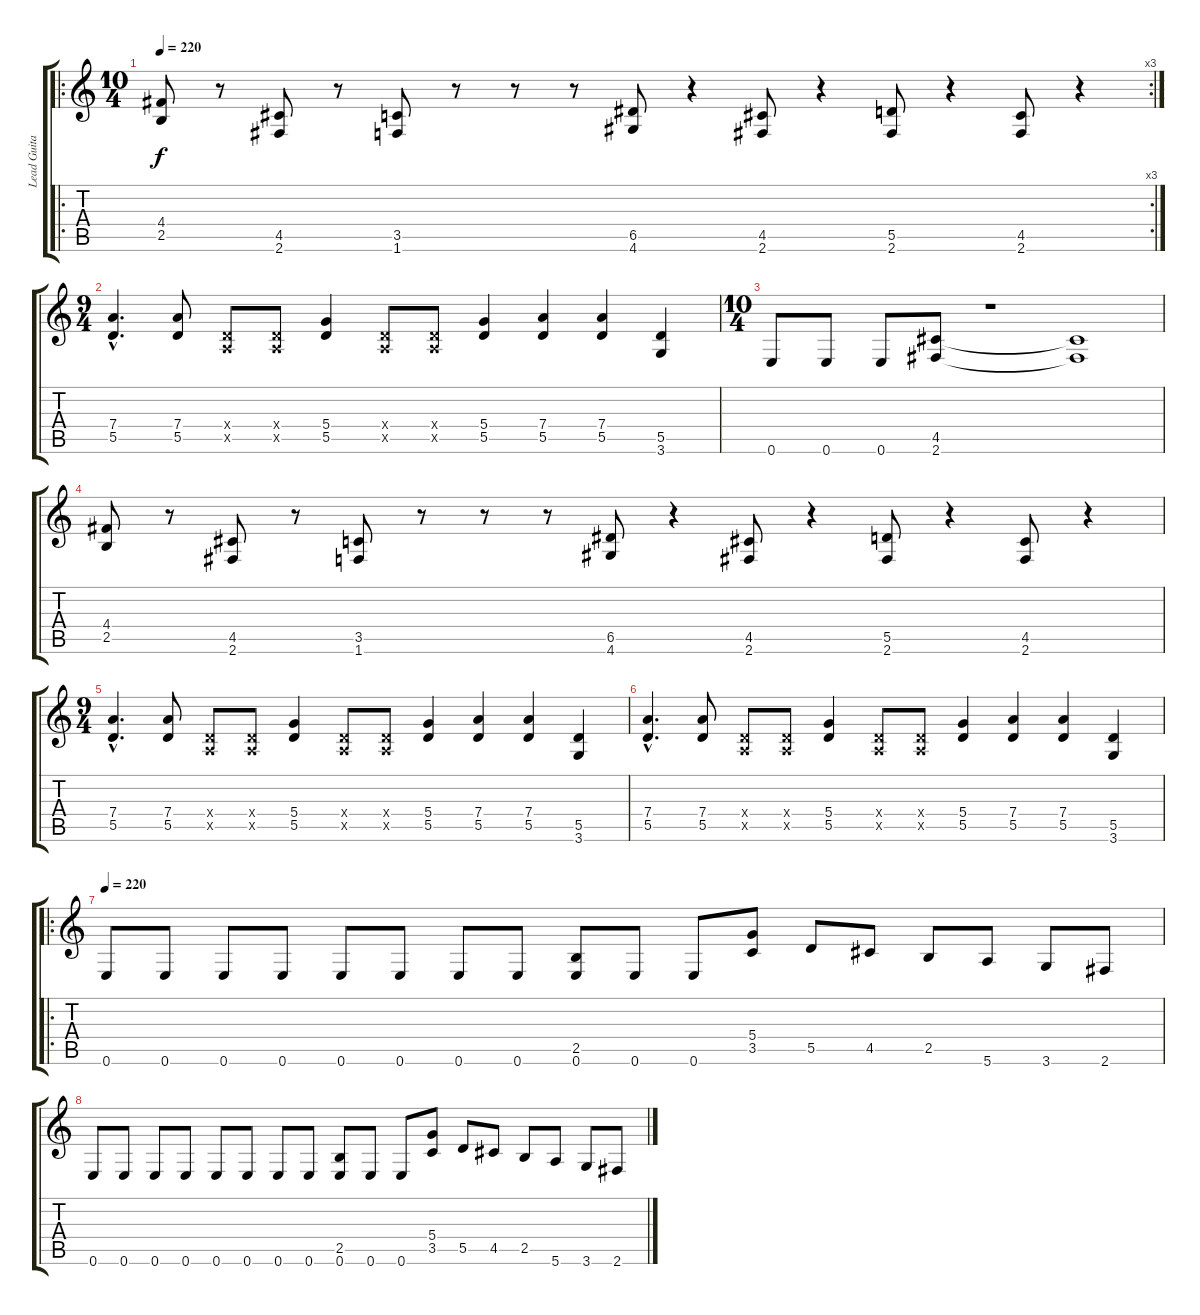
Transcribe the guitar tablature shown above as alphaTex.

\track ("Lead Guitar" "Lead Guita") {instrument distortionguitar}
\staff {score tabs}
\tuning (E4 B3 G3 D3 A2 E2) {hide}
\ro
\rc 3
\ts (10 4)
\tempo 220
\clef g2
\ks c
(4.4 2.5).8{dy f} r.8 (4.5 2.6).8 r.8 (3.5 1.6).8 r.8 r.8 r.8 (6.5 4.6).8 r.4 (4.5 2.6).8 r.4 (5.5 2.6).8 r.4 (4.5 2.6).8 r.4 |
\ts (9 4)
(7.4{hac} 5.5{hac}).4{d} (7.4 5.5).8 (0.4{x} 0.5{x}).8 (0.4{x} 0.5{x}).8 (5.4 5.5).4 (0.4{x} 0.5{x}).8 (0.4{x} 0.5{x}).8 (5.4 5.5).4 (7.4 5.5).4 (7.4 5.5).4 (5.5 3.6).4 |
\ts (10 4)
0.6.8 0.6.8 0.6.8 (4.5 2.6).8 r.1 (4.5{t} 2.6{t}).1 |
(4.4 2.5).8 r.8 (4.5 2.6).8 r.8 (3.5 1.6).8 r.8 r.8 r.8 (6.5 4.6).8 r.4 (4.5 2.6).8 r.4 (5.5 2.6).8 r.4 (4.5 2.6).8 r.4 |
\ts (9 4)
(7.4{hac} 5.5{hac}).4{d} (7.4 5.5).8 (0.4{x} 0.5{x}).8 (0.4{x} 0.5{x}).8 (5.4 5.5).4 (0.4{x} 0.5{x}).8 (0.4{x} 0.5{x}).8 (5.4 5.5).4 (7.4 5.5).4 (7.4 5.5).4 (5.5 3.6).4 |
(7.4{hac} 5.5{hac}).4{d} (7.4 5.5).8 (0.4{x} 0.5{x}).8 (0.4{x} 0.5{x}).8 (5.4 5.5).4 (0.4{x} 0.5{x}).8 (0.4{x} 0.5{x}).8 (5.4 5.5).4 (7.4 5.5).4 (7.4 5.5).4 (5.5 3.6).4 |
\ro
\tempo 220
0.6.8 0.6.8 0.6.8 0.6.8 0.6.8 0.6.8 0.6.8 0.6.8 (2.5 0.6).8 0.6.8 0.6.8 (5.4 3.5).8 5.5.8 4.5.8 2.5.8 5.6.8 3.6.8 2.6.8 |
0.6.8 0.6.8 0.6.8 0.6.8 0.6.8 0.6.8 0.6.8 0.6.8 (2.5 0.6).8 0.6.8 0.6.8 (5.4 3.5).8 5.5.8 4.5.8 2.5.8 5.6.8 3.6.8 2.6.8
